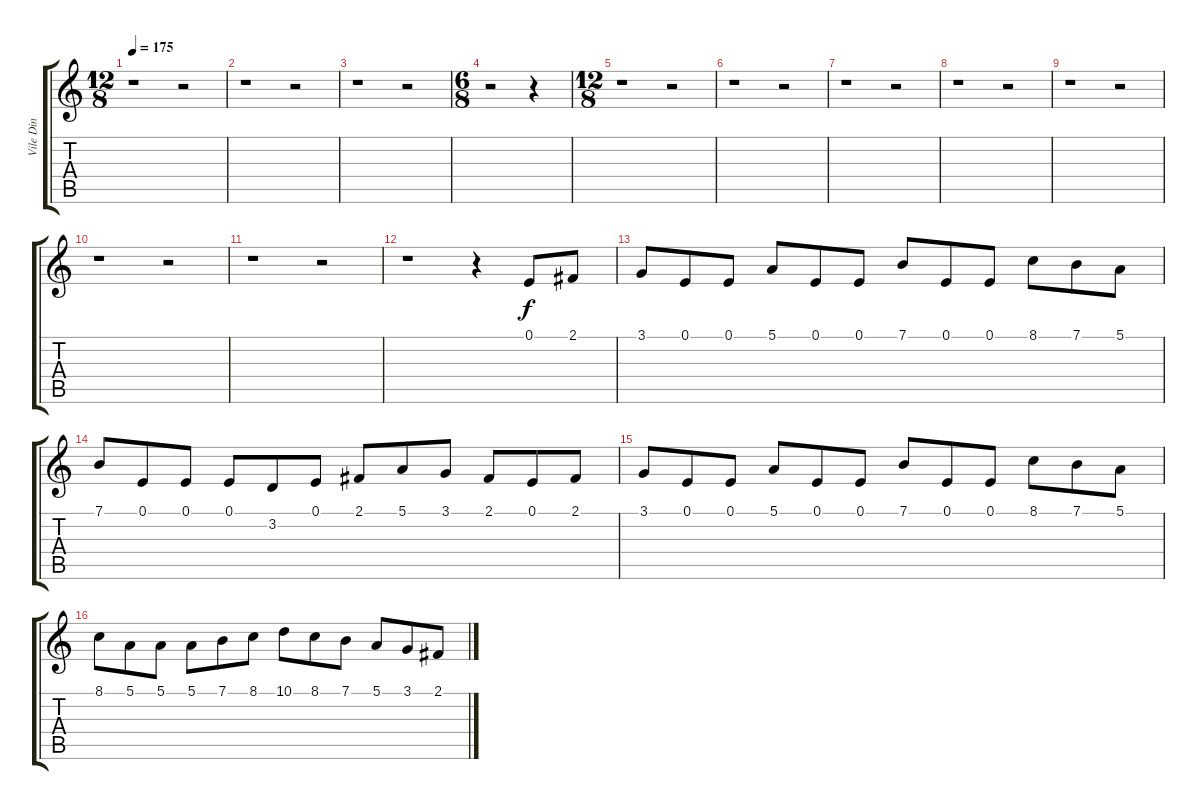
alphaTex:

\track ("Vile Din" "Vile Din") {instrument violin}
\staff {score tabs}
\tuning (E4 B3 G3 D3 A2 E2) {hide}
\ts (12 8)
\tempo 175
\clef g2
\ks c
r.1{dy f} r.2 |
r.1 r.2 |
r.1 r.2 |
\ts (6 8)
r.2 r.4 |
\ts (12 8)
r.1 r.2 |
r.1 r.2 |
r.1 r.2 |
r.1 r.2 |
r.1 r.2 |
r.1 r.2 |
r.1 r.2 |
r.1 r.4 0.1.8 2.1.8 |
3.1.8 0.1.8 0.1.8 5.1.8 0.1.8 0.1.8 7.1.8 0.1.8 0.1.8 8.1.8 7.1.8 5.1.8 |
7.1.8 0.1.8 0.1.8 0.1.8 3.2.8 0.1.8 2.1.8 5.1.8 3.1.8 2.1.8 0.1.8 2.1.8 |
3.1.8 0.1.8 0.1.8 5.1.8 0.1.8 0.1.8 7.1.8 0.1.8 0.1.8 8.1.8 7.1.8 5.1.8 |
8.1.8 5.1.8 5.1.8 5.1.8 7.1.8 8.1.8 10.1.8 8.1.8 7.1.8 5.1.8 3.1.8 2.1.8
